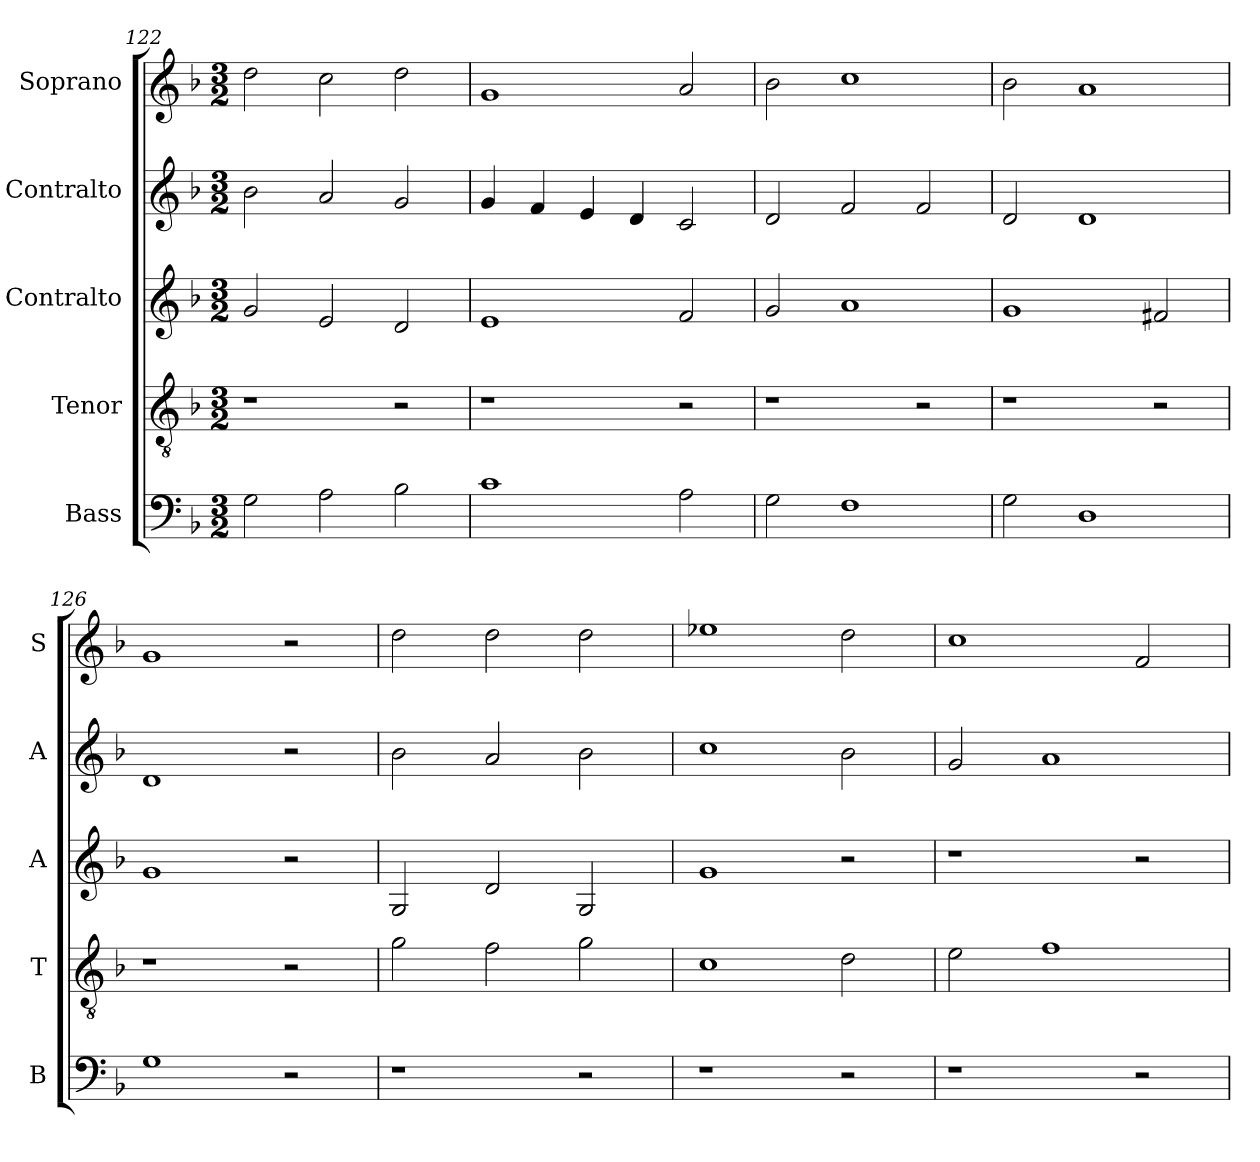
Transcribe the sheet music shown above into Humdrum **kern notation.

**kern	**kern	**kern	**kern	**kern
*part5	*part4	*part3	*part2	*part1
*staff5	*staff4	*staff3	*staff2	*staff1
*I"Bass	*I"Tenor	*I"Contralto	*I"Contralto	*I"Soprano
*I'B	*I'T	*I'A	*I'A	*I'S
*clefF4	*clefGv2	*clefG2	*clefG2	*clefG2
*k[b-]	*k[b-]	*k[b-]	*k[b-]	*k[b-]
*G:dor	*G:dor	*G:dor	*G:dor	*G:dor
*M3/2	*M3/2	*M3/2	*M3/2	*M3/2
=122	=122	=122	=122	=122
2G	1r	2g	2b-	2dd
2A	.	2e	2a	2cc
2B-	2r	2d	2g	2dd
=123	=123	=123	=123	=123
1c	1r	1e	4g	1g
.	.	.	4f	.
.	.	.	4e	.
.	.	.	4d	.
2A	2r	2f	2c	2a
=124	=124	=124	=124	=124
2G	1r	2g	2d	2b-
1F	.	1a	2f	1cc
.	2r	.	2f	.
=125	=125	=125	=125	=125
2G	1r	1g	2d	2b-
1D	.	.	1d	1a
.	2r	2f#X	.	.
=126	=126	=126	=126	=126
1G	1r	1g	1d	1g
2r	2r	2r	2r	2r
=127	=127	=127	=127	=127
1r	2g	2G	2b-	2dd
.	2f	2d	2a	2dd
2r	2g	2G	2b-	2dd
=128	=128	=128	=128	=128
1r	1c	1g	1cc	1ee-X
2r	2d	2r	2b-	2dd
=129	=129	=129	=129	=129
1r	2e	1r	2g	1cc
.	1f	.	1a	.
2r	.	2r	.	2f
=	=	=	=	=
*-	*-	*-	*-	*-
